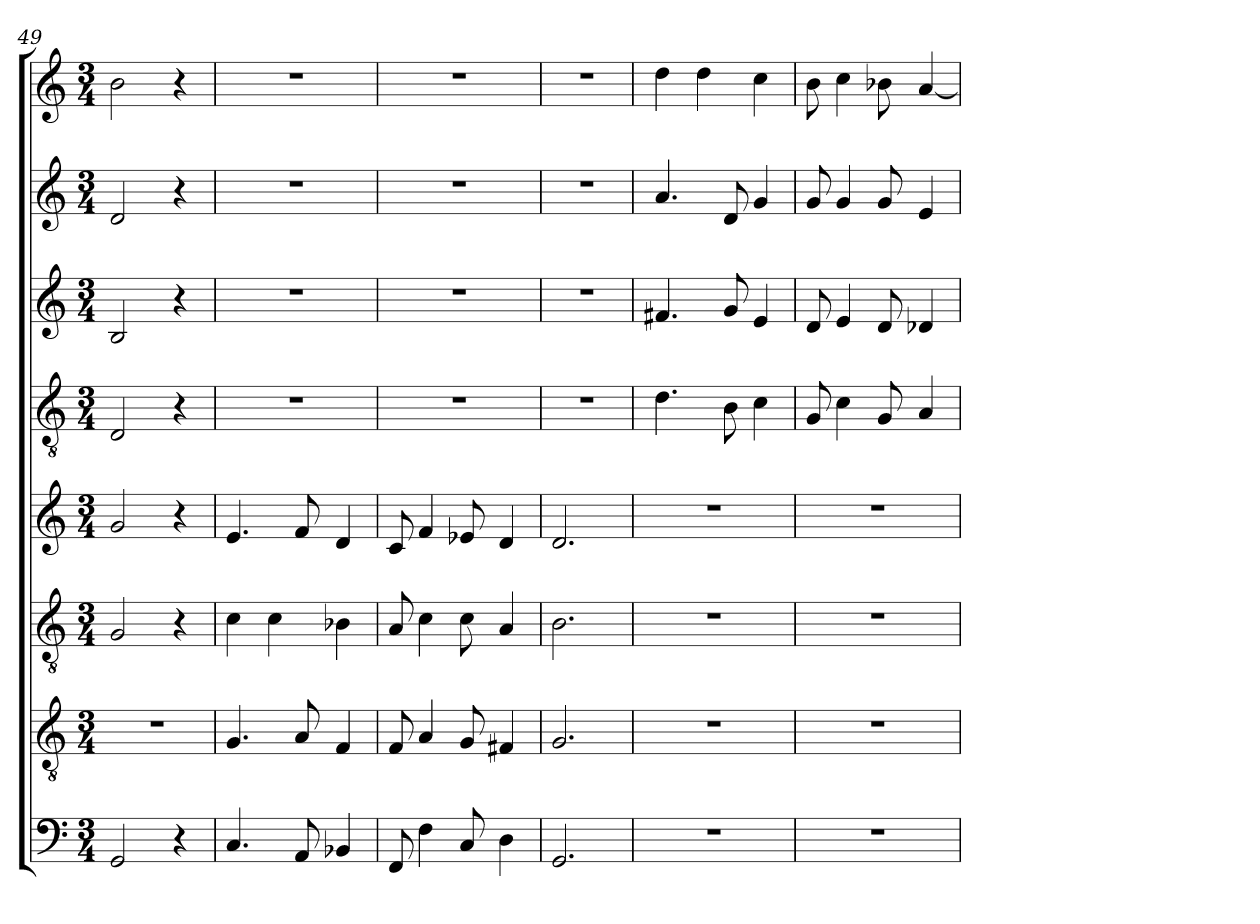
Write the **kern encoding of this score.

**kern	**kern	**kern	**kern	**kern	**kern	**kern	**kern
*part8	*part7	*part6	*part5	*part4	*part3	*part2	*part1
*staff8	*staff7	*staff6	*staff5	*staff4	*staff3	*staff2	*staff1
*clefF4	*clefGv2	*clefGv2	*clefG2	*clefGv2	*clefG2	*clefG2	*clefG2
*k[]	*k[]	*k[]	*k[]	*k[]	*k[]	*k[]	*k[]
*M3/4	*M3/4	*M3/4	*M3/4	*M3/4	*M3/4	*M3/4	*M3/4
=49	=49	=49	=49	=49	=49	=49	=49
2GG/	2.r	2G/	2g/	2D/	2B/	2d/	2b\
4r	.	4r	4r	4r	4r	4r	4r
=50	=50	=50	=50	=50	=50	=50	=50
4.C/	4.G/	4c\	4.e/	2.r	2.r	2.r	2.r
.	.	4c\	.	.	.	.	.
8AA/	8A/	.	8f/	.	.	.	.
4BB-X/	4F/	4B-X\	4d/	.	.	.	.
=51	=51	=51	=51	=51	=51	=51	=51
8FF/	8F/	8A/	8c/	2.r	2.r	2.r	2.r
4F\	4A/	4c\	4f/	.	.	.	.
8C/	8G/	8c\	8e-X/	.	.	.	.
4D\	4F#X/	4A/	4d/	.	.	.	.
=52	=52	=52	=52	=52	=52	=52	=52
2.GG/	2.G/	2.B\	2.d/	2.r	2.r	2.r	2.r
=53	=53	=53	=53	=53	=53	=53	=53
2.r	2.r	2.r	2.r	4.d\	4.f#X/	4.a/	4dd\
.	.	.	.	.	.	.	4dd\
.	.	.	.	8B\	8g/	8d/	.
.	.	.	.	4c\	4e/	4g/	4cc\
=54	=54	=54	=54	=54	=54	=54	=54
2.r	2.r	2.r	2.r	8G/	8d/	8g/	8b\
.	.	.	.	4c\	4e/	4g/	4cc\
.	.	.	.	8G/	8d/	8g/	8b-X\
.	.	.	.	4A/	4d-X/	4e/	[4a/
=	=	=	=	=	=	=	=
*-	*-	*-	*-	*-	*-	*-	*-
